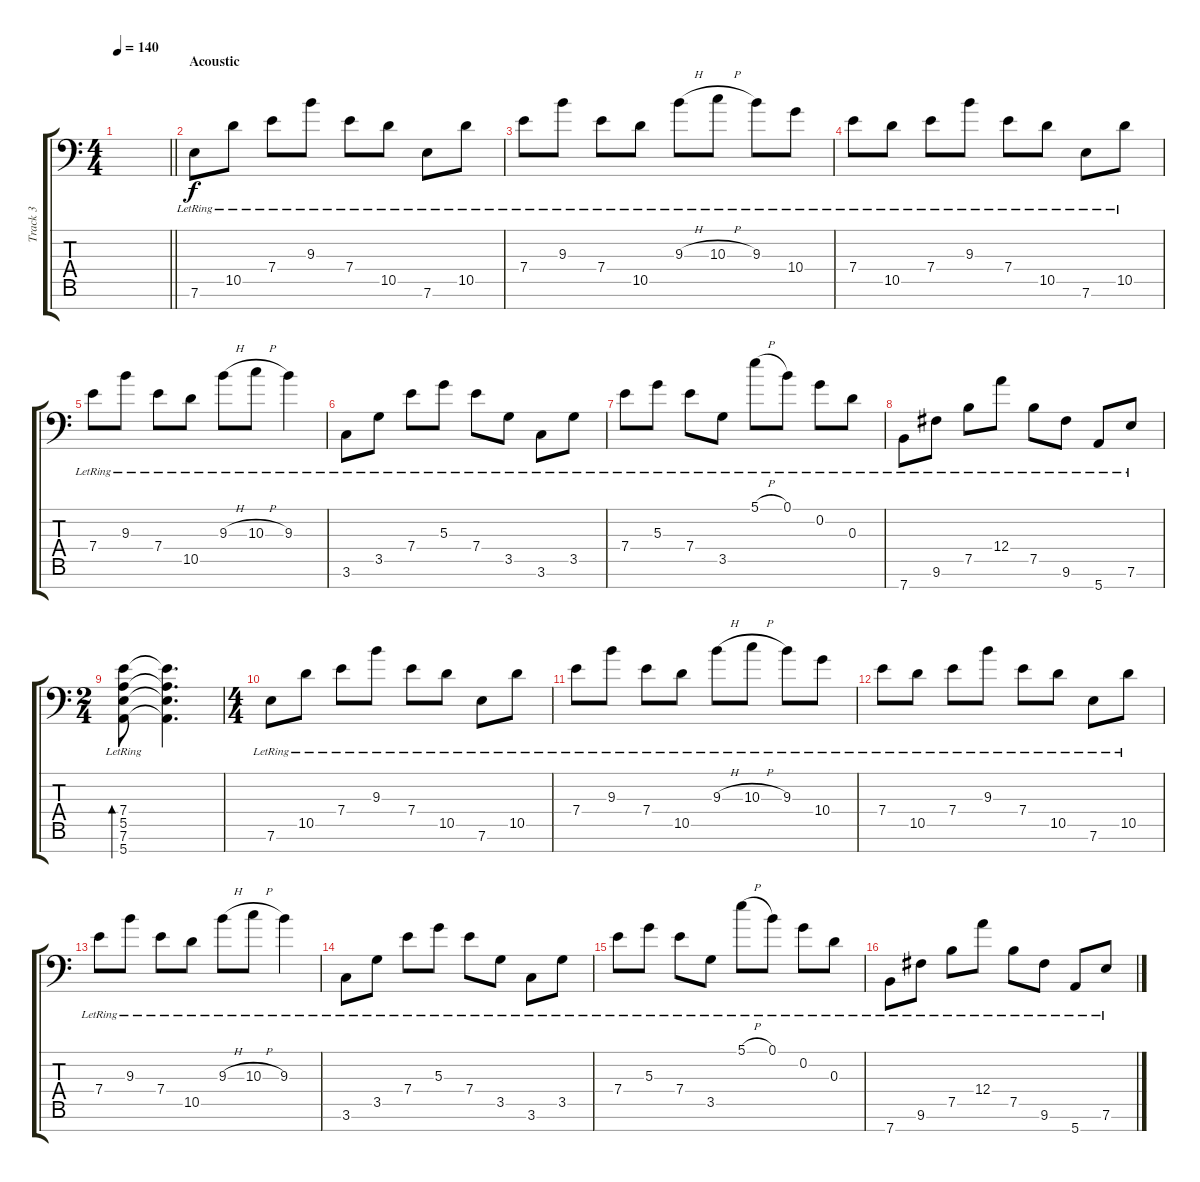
\track ("Track 3" "Track 3") {instrument acousticguitarsteel}
\staff {score tabs}
\tuning (B3 G3 D3 A2 E2 A1 E1) {hide}
\ts (4 4)
\tempo 140
\clef f4
\barLineRight lightlight
\ks c
|
\section ("" "Acoustic")
7.6{lr}.8 10.5{lr}.8 7.4{lr}.8 9.3{lr}.8 7.4{lr}.8 10.5{lr}.8 7.6{lr}.8 10.5{lr}.8 |
7.4{lr}.8 9.3{lr}.8 7.4{lr}.8 10.5{lr}.8 9.3{h lr}.8 10.3{h lr}.8 9.3{lr}.8 10.4{lr}.8 |
7.4{lr}.8 10.5{lr}.8 7.4{lr}.8 9.3{lr}.8 7.4{lr}.8 10.5{lr}.8 7.6{lr}.8 10.5{lr}.8 |
7.4{lr}.8 9.3{lr}.8 7.4{lr}.8 10.5{lr}.8 9.3{h lr}.8 10.3{h lr}.8 9.3{lr}.4 |
3.6{lr}.8 3.5{lr}.8 7.4{lr}.8 5.3{lr}.8 7.4{lr}.8 3.5{lr}.8 3.6{lr}.8 3.5{lr}.8 |
7.4{lr}.8 5.3{lr}.8 7.4{lr}.8 3.5{lr}.8 5.1{h lr}.8 0.1{lr}.8 0.2{lr}.8 0.3{lr}.8 |
7.7{lr}.8 9.6{lr}.8 7.5{lr}.8 12.4{lr}.8 7.5{lr}.8 9.6{lr}.8 5.7{lr}.8 7.6{lr}.8 |
\ts (2 4)
(7.4 5.5{lr} 7.6{lr} 5.7{lr}).8{bd 60} (7.4{t} 5.5{t} 7.6{t} 5.7{t}).4{d} |
\ts (4 4)
7.6{lr}.8 10.5{lr}.8 7.4{lr}.8 9.3{lr}.8 7.4{lr}.8 10.5{lr}.8 7.6{lr}.8 10.5{lr}.8 |
7.4{lr}.8 9.3{lr}.8 7.4{lr}.8 10.5{lr}.8 9.3{h lr}.8 10.3{h lr}.8 9.3{lr}.8 10.4{lr}.8 |
7.4{lr}.8 10.5{lr}.8 7.4{lr}.8 9.3{lr}.8 7.4{lr}.8 10.5{lr}.8 7.6{lr}.8 10.5{lr}.8 |
7.4{lr}.8 9.3{lr}.8 7.4{lr}.8 10.5{lr}.8 9.3{h lr}.8 10.3{h lr}.8 9.3{lr}.4 |
3.6{lr}.8 3.5{lr}.8 7.4{lr}.8 5.3{lr}.8 7.4{lr}.8 3.5{lr}.8 3.6{lr}.8 3.5{lr}.8 |
7.4{lr}.8 5.3{lr}.8 7.4{lr}.8 3.5{lr}.8 5.1{h lr}.8 0.1{lr}.8 0.2{lr}.8 0.3{lr}.8 |
7.7{lr}.8 9.6{lr}.8 7.5{lr}.8 12.4{lr}.8 7.5{lr}.8 9.6{lr}.8 5.7{lr}.8 7.6{lr}.8
